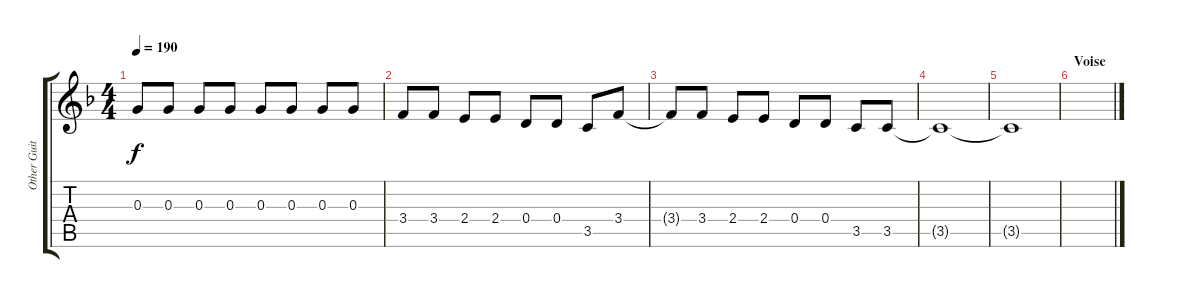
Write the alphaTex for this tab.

\track ("Other Guitar?" "Other Guit") {instrument distortionguitar}
\staff {score tabs}
\tuning (E4 B3 G3 D3 A2 E2) {hide}
\ts (4 4)
\tempo 190
\clef g2
\ks f
0.3{t}.8{dy f} 0.3.8 0.3.8 0.3.8 0.3.8 0.3.8 0.3.8 0.3.8 |
3.4.8 3.4.8 2.4.8 2.4.8 0.4.8 0.4.8 3.5.8 3.4.8 |
3.4{t}.8 3.4.8 2.4.8 2.4.8 0.4.8 0.4.8 3.5.8 3.5.8 |
3.5{t}.1 |
3.5{t}.1 |
\section ("" "Voise")
